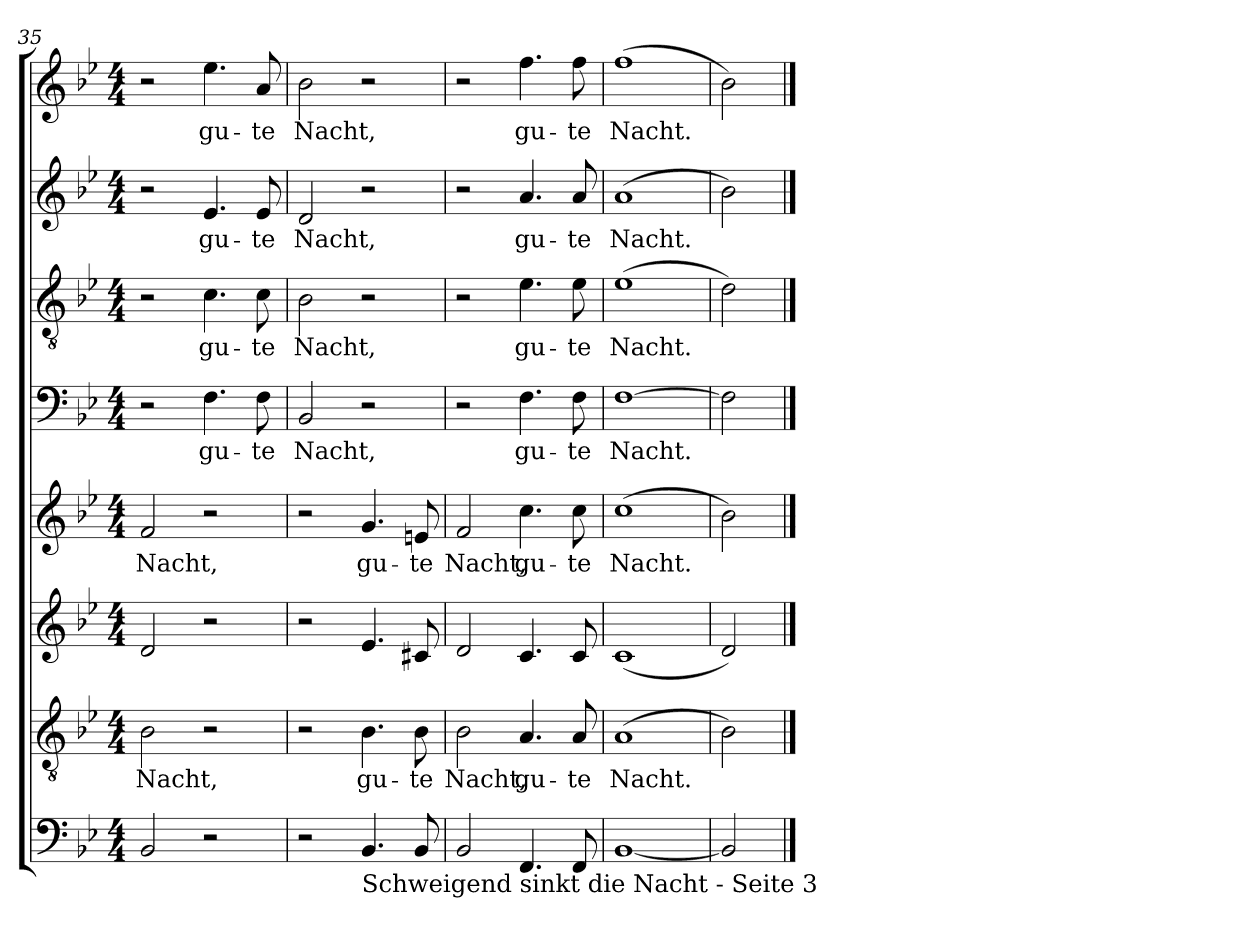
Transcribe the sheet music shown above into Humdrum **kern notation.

**kern	**kern	**text	**kern	**kern	**text	**kern	**text	**kern	**text	**kern	**text	**kern	**text
*part8	*part7	*part7	*part6	*part5	*part5	*part4	*part4	*part3	*part3	*part2	*part2	*part1	*part1
*staff8	*staff7	*staff7	*staff6	*staff5	*staff5	*staff4	*staff4	*staff3	*staff3	*staff2	*staff2	*staff1	*staff1
*clefF4	*clefGv2	*	*clefG2	*clefG2	*	*clefF4	*	*clefGv2	*	*clefG2	*	*clefG2	*
*k[b-e-]	*k[b-e-]	*	*k[b-e-]	*k[b-e-]	*	*k[b-e-]	*	*k[b-e-]	*	*k[b-e-]	*	*k[b-e-]	*
*B-:	*B-:	*	*B-:	*B-:	*	*B-:	*	*B-:	*	*B-:	*	*B-:	*
*M4/4	*M4/4	*	*M4/4	*M4/4	*	*M4/4	*	*M4/4	*	*M4/4	*	*M4/4	*
=35	=35	=35	=35	=35	=35	=35	=35	=35	=35	=35	=35	=35	=35
!	!	!LO:LY:b	!	!	!LO:LY:b	!	!	!	!	!	!	!	!
2BB-/	2B-\	Nacht,	2d/	2f/	Nacht,	2r	.	2r	.	2r	.	2r	.
!	!	!	!	!	!	!	!LO:LY:b	!	!LO:LY:b	!	!LO:LY:b	!	!LO:LY:b
2r	2r	.	2r	2r	.	4.F\	gu-	4.c\	gu-	4.e-/	gu-	4.ee-\	gu-
!	!	!	!	!	!	!	!LO:LY:b	!	!LO:LY:b	!	!LO:LY:b	!	!LO:LY:b
.	.	.	.	.	.	8F\	-te	8c\	-te	8e-/	-te	8a/	-te
=36	=36	=36	=36	=36	=36	=36	=36	=36	=36	=36	=36	=36	=36
!	!	!	!	!	!	!	!LO:LY:b	!	!LO:LY:b	!	!LO:LY:b	!	!LO:LY:b
2r	2r	.	2r	2r	.	2BB-/	Nacht,	2B-\	Nacht,	2d/	Nacht,	2b-\	Nacht,
!LO:TX:b:t=Schweigend sinkt die Nacht  -  Seite 3	!	!	!	!	!	!	!	!	!	!	!	!	!
!	!	!LO:LY:b	!	!	!LO:LY:b	!	!	!	!	!	!	!	!
4.BB-/	4.B-\	gu-	4.e-/	4.g/	gu-	2r	.	2r	.	2r	.	2r	.
!	!	!LO:LY:b	!	!	!LO:LY:b	!	!	!	!	!	!	!	!
8BB-/	8B-\	-te	8c#X/	8en/	-te	.	.	.	.	.	.	.	.
=37	=37	=37	=37	=37	=37	=37	=37	=37	=37	=37	=37	=37	=37
!	!	!LO:LY:b	!	!	!LO:LY:b	!	!	!	!	!	!	!	!
2BB-/	2B-\	Nacht,	2d/	2f/	Nacht,	2r	.	2r	.	2r	.	2r	.
!	!	!LO:LY:b	!	!	!LO:LY:b	!	!LO:LY:b	!	!LO:LY:b	!	!LO:LY:b	!	!LO:LY:b
4.FF/	4.A/	gu-	4.c/	4.cc\	gu-	4.F\	gu-	4.e-\	gu-	4.a/	gu-	4.ff\	gu-
!	!	!LO:LY:b	!	!	!LO:LY:b	!	!LO:LY:b	!	!LO:LY:b	!	!LO:LY:b	!	!LO:LY:b
8FF/	8A/	-te	8c/	8cc\	-te	8F\	-te	8e-\	-te	8a/	-te	8ff\	-te
=38	=38	=38	=38	=38	=38	=38	=38	=38	=38	=38	=38	=38	=38
!	!	!LO:LY:b	!	!	!LO:LY:b	!	!LO:LY:b	!	!LO:LY:b	!	!LO:LY:b	!	!LO:LY:b
[1BB-	(>1A	Nacht.	(<1c	(>1cc	Nacht.	[1F	Nacht.	(>1e-	Nacht.	(>1a	Nacht.	(>1ff	Nacht.
=39	=39	=39	=39	=39	=39	=39	=39	=39	=39	=39	=39	=39	=39
2BB-/]	2B-\)	.	2d/)	2b-\)	.	2F\]	.	2d\)	.	2b-\)	.	2b-\)	.
==	==	==	==	==	==	==	==	==	==	==	==	==	==
*-	*-	*-	*-	*-	*-	*-	*-	*-	*-	*-	*-	*-	*-
